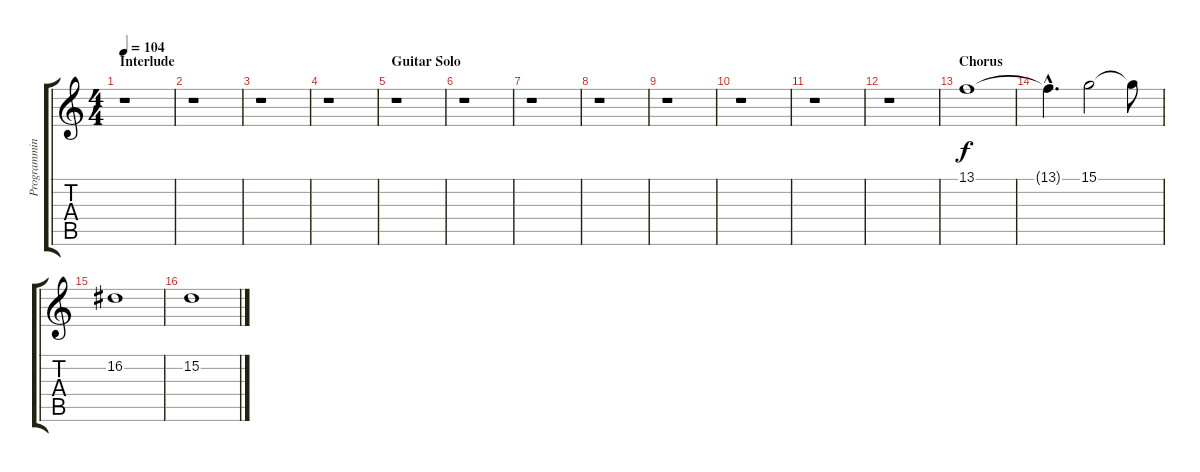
\track ("Programming" "Programmin") {instrument vibraphone}
\staff {score tabs}
\tuning (E4 B3 G3 D3 A2 E2) {hide}
\ts (4 4)
\section ("" "Interlude")
\tempo 104
\clef g2
\ks c
r.1{dy f} |
r.1 |
r.1 |
r.1 |
\section ("" "Guitar Solo")
r.1 |
r.1 |
r.1 |
r.1 |
r.1 |
r.1 |
r.1 |
r.1 |
\section ("" "Chorus")
13.1.1{volume 4 instrument stringensemble1} |
13.1{hac t}.4{d} 15.1.2 15.1{t}.8 |
16.2.1 |
15.2.1
